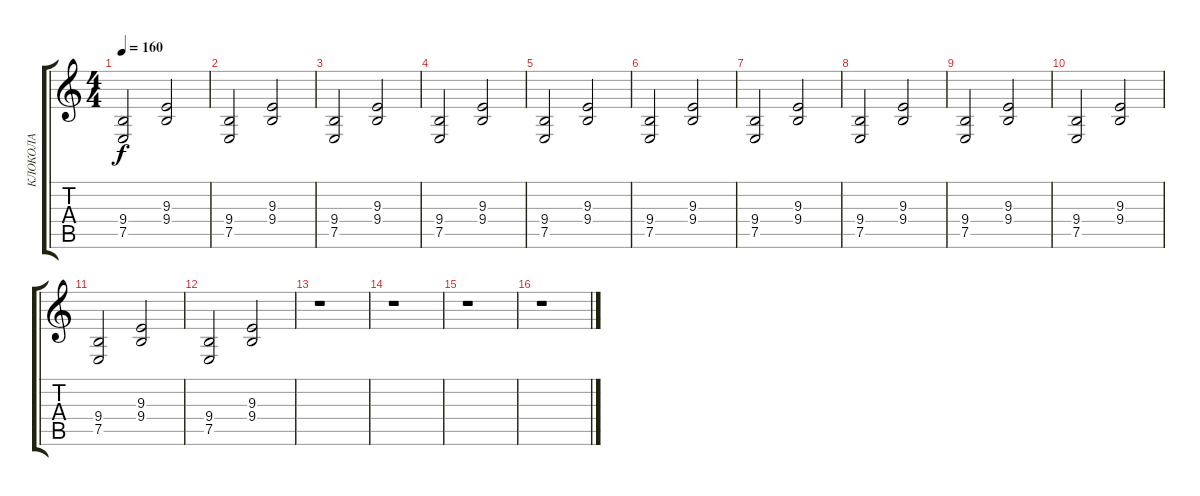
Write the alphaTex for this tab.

\track ("КЛОКОЛА" "КЛОКОЛА") {instrument tubularbells}
\staff {score tabs}
\tuning (E4 B3 G3 D3 A2 E2) {hide}
\ts (4 4)
\tempo 160
\clef g2
\ks c
(9.4 7.5).2{dy f} (9.3 9.4).2 |
(9.4 7.5).2 (9.3 9.4).2 |
(9.4 7.5).2 (9.3 9.4).2 |
(9.4 7.5).2 (9.3 9.4).2 |
(9.4 7.5).2{volume 8} (9.3 9.4).2 |
(9.4 7.5).2 (9.3 9.4).2 |
(9.4 7.5).2 (9.3 9.4).2 |
(9.4 7.5).2 (9.3 9.4).2 |
(9.4 7.5).2 (9.3 9.4).2 |
(9.4 7.5).2 (9.3 9.4).2 |
(9.4 7.5).2 (9.3 9.4).2 |
(9.4 7.5).2 (9.3 9.4).2 |
r.1 |
r.1 |
r.1 |
r.1
